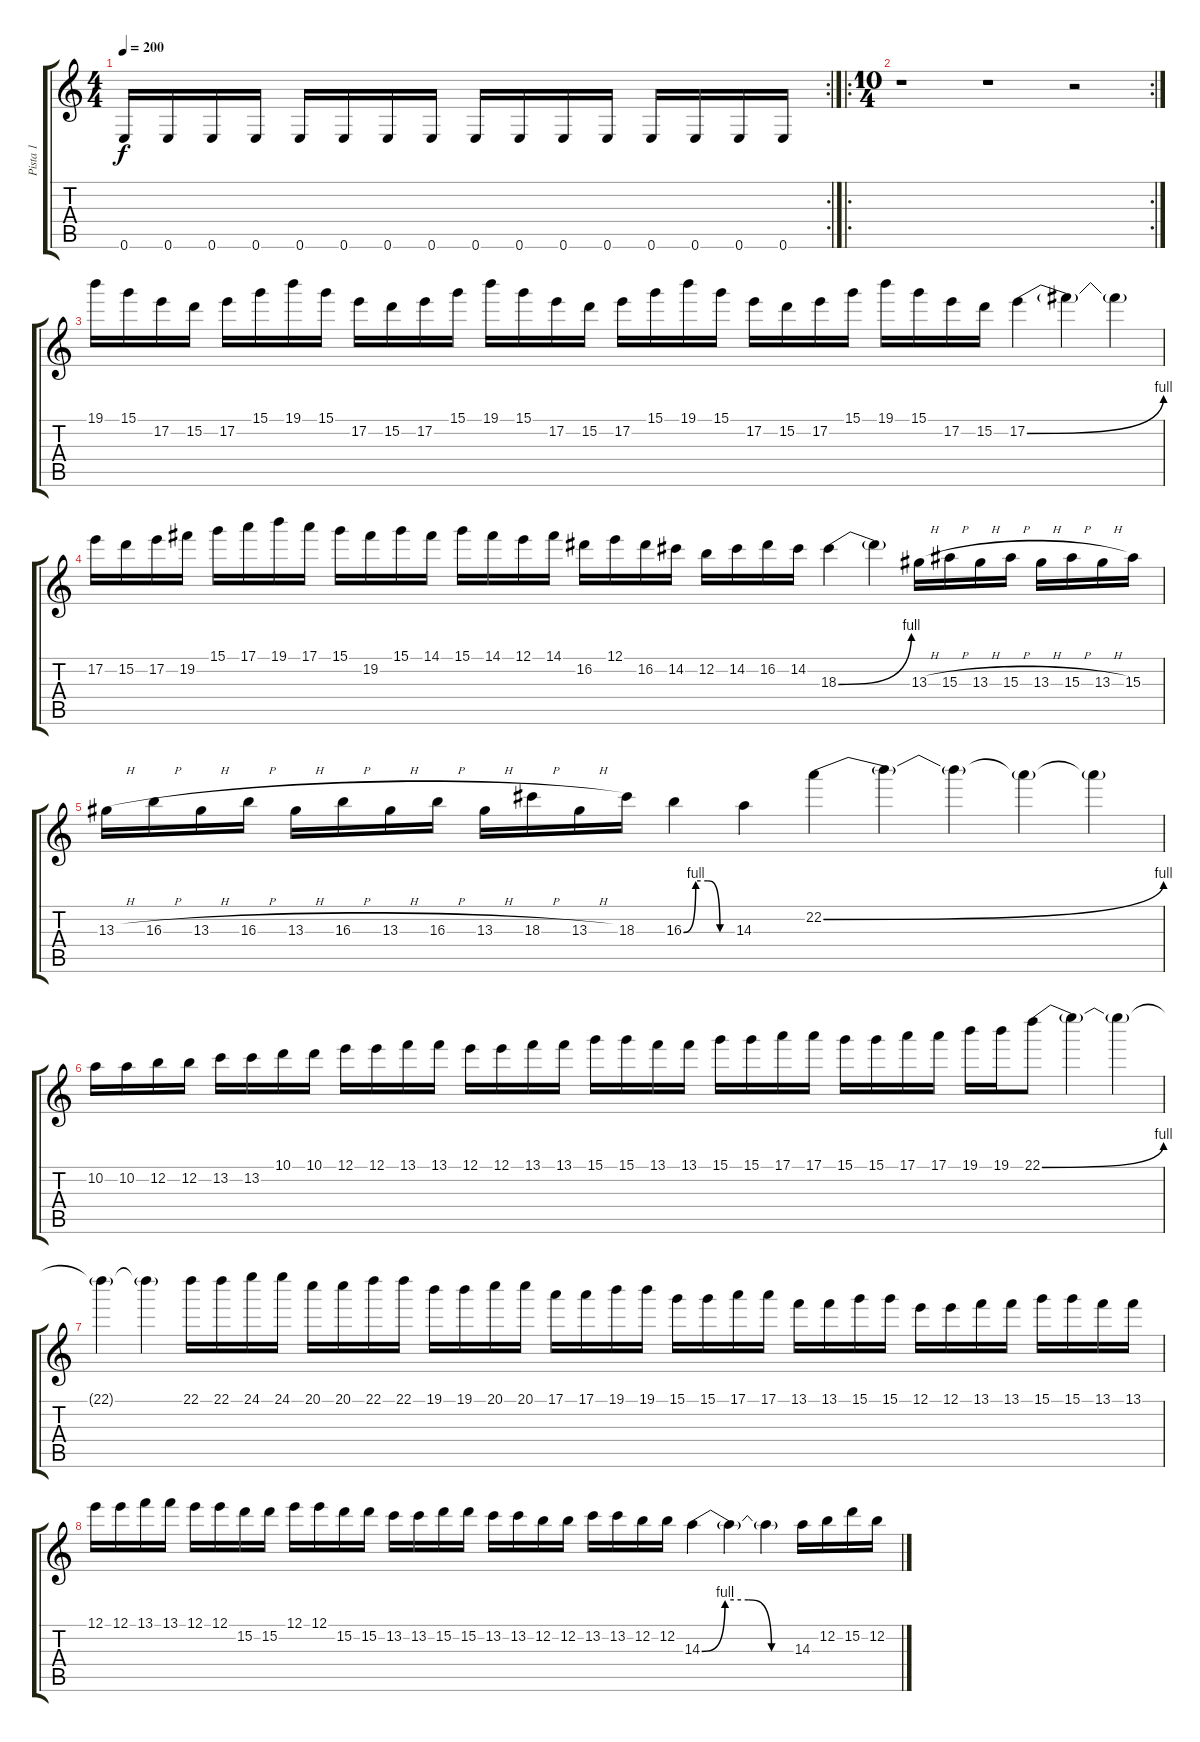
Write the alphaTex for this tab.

\track ("Pista 1" "Pista 1") {instrument distortionguitar}
\staff {score tabs}
\tuning (E4 B3 G3 D3 A2 E2) {hide}
\rc 2
\ts (4 4)
\tempo 200
\clef g2
\ks c
0.6.16{dy f} 0.6.16 0.6.16 0.6.16 0.6.16 0.6.16 0.6.16 0.6.16 0.6.16 0.6.16 0.6.16 0.6.16 0.6.16 0.6.16 0.6.16 0.6.16 |
\ro
\rc 2
\ts (10 4)
r.1 r.1 r.2 |
19.1.16 15.1.16 17.2.16 15.2.16 17.2.16 15.1.16 19.1.16 15.1.16 17.2.16 15.2.16 17.2.16 15.1.16 19.1.16 15.1.16 17.2.16 15.2.16 17.2.16 15.1.16 19.1.16 15.1.16 17.2.16 15.2.16 17.2.16 15.1.16 19.1.16 15.1.16 17.2.16 15.2.16 17.2{be (bend 0 0 60 4)}.4 17.2{t}.4 17.2{t}.4 |
17.2.16 15.2.16 17.2.16 19.2.16 15.1.16 17.1.16 19.1.16 17.1.16 15.1.16 19.2.16 15.1.16 14.1.16 15.1.16 14.1.16 12.1.16 14.1.16 16.2.16 12.1.16 16.2.16 14.2.16 12.2.16 14.2.16 16.2.16 14.2.16 18.3{be (bend 0 0 60 4)}.4 18.3{t}.4 13.3{h}.16 15.3{h}.16 13.3{h}.16 15.3{h}.16 13.3{h}.16 15.3{h}.16 13.3{h}.16 15.3.16 |
13.3{h}.16 16.3{h}.16 13.3{h}.16 16.3{h}.16 13.3{h}.16 16.3{h}.16 13.3{h}.16 16.3{h}.16 13.3{h}.16 18.3{h}.16 13.3{h}.16 18.3.16 16.3{be (custom 0 0 15 4 30 4 45 0 60 0)}.4 14.3.4 22.2{be (bend 0 0 60 4)}.4 22.2{t}.4 22.2{t}.4 22.2{t}.4 22.2{t}.4 |
10.2.16 10.2.16 12.2.16 12.2.16 13.2.16 13.2.16 10.1.16 10.1.16 12.1.16 12.1.16 13.1.16 13.1.16 12.1.16 12.1.16 13.1.16 13.1.16 15.1.16 15.1.16 13.1.16 13.1.16 15.1.16 15.1.16 17.1.16 17.1.16 15.1.16 15.1.16 17.1.16 17.1.16 19.1.16 19.1.16 22.1{be (bend 0 0 60 4)}.8 22.1{t}.4 22.1{t}.4 |
22.1{t}.4 22.1{t}.4 22.1.16 22.1.16 24.1.16 24.1.16 20.1.16 20.1.16 22.1.16 22.1.16 19.1.16 19.1.16 20.1.16 20.1.16 17.1.16 17.1.16 19.1.16 19.1.16 15.1.16 15.1.16 17.1.16 17.1.16 13.1.16 13.1.16 15.1.16 15.1.16 12.1.16 12.1.16 13.1.16 13.1.16 15.1.16 15.1.16 13.1.16 13.1.16 |
12.1.16 12.1.16 13.1.16 13.1.16 12.1.16 12.1.16 15.2.16 15.2.16 12.1.16 12.1.16 15.2.16 15.2.16 13.2.16 13.2.16 15.2.16 15.2.16 13.2.16 13.2.16 12.2.16 12.2.16 13.2.16 13.2.16 12.2.16 12.2.16 14.3{be (custom 0 0 15 4 30 4 45 0 60 0)}.4 14.3{t}.4 14.3{t}.4 14.3.16 12.2.16 15.2.16 12.2.16
